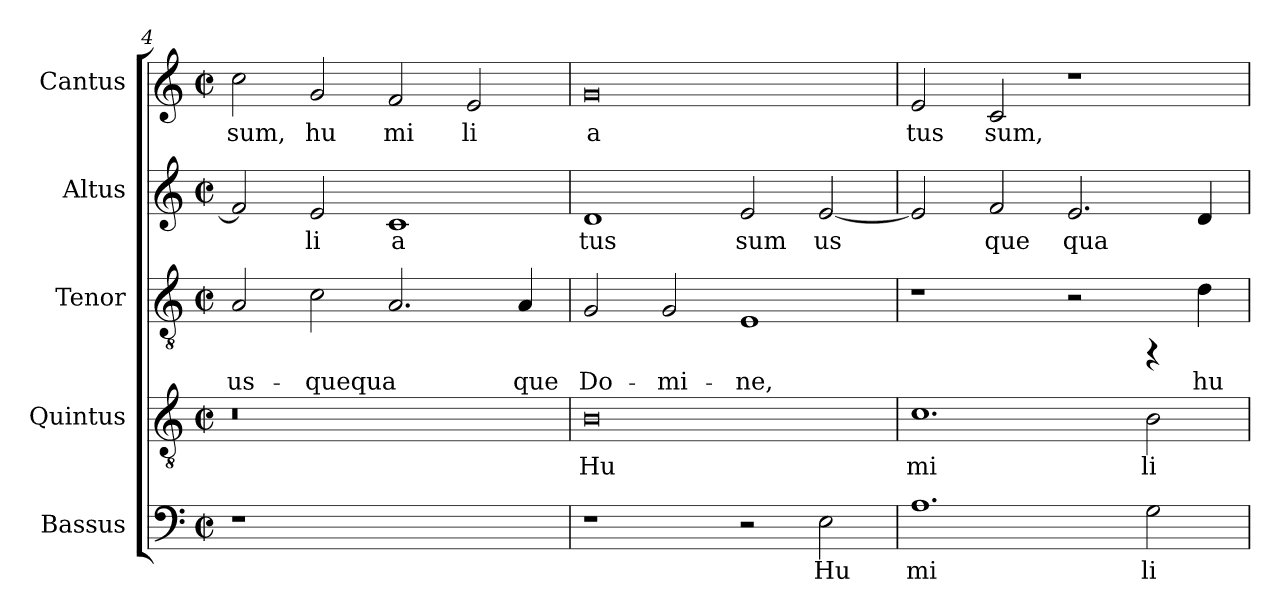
**kern	**text	**kern	**text	**kern	**text	**kern	**text	**kern	**text
*part5	*part5	*part4	*part4	*part3	*part3	*part2	*part2	*part1	*part1
*staff5	*staff5	*staff4	*staff4	*staff3	*staff3	*staff2	*staff2	*staff1	*staff1
*I"Bassus	*	*I"Quintus	*	*I"Tenor	*	*I"Altus	*	*I"Cantus	*
*clefF4	*	*clefGv2	*	*clefGv2	*	*clefG2	*	*clefG2	*
*k[]	*	*k[]	*	*k[]	*	*k[]	*	*k[]	*
*C:	*	*C:	*	*C:	*	*C:	*	*C:	*
*M2/2	*	*M2/2	*	*M2/2	*	*M2/2	*	*M2/2	*
*met(c|)	*	*met(c|)	*	*met(c|)	*	*met(c|)	*	*met(c|)	*
=4	=4	=4	=4	=4	=4	=4	=4	=4	=4
!	!	!	!	!	!LO:LY:b	!	!LO:LY:b:cj	!	!LO:LY:b:cj
1r	.	0r	.	2A/	us-	2f/]	.	2cc\	sum,
!	!	!	!	!	!LO:LY:b	!	!LO:LY:b:cj	!	!LO:LY:b:cj
.	.	.	.	2c\	-quequa-	2e/	li	2g/	hu
!	!	!	!	!	!LO:LY:b	!	!LO:LY:b:cj	!	!LO:LY:b:cj
1ryy	.	.	.	2.A/	--	1c	a	2f/	mi
!	!	!	!	!	!	!	!	!	!LO:LY:b:cj
.	.	.	.	.	.	.	.	2e/	li
!	!	!	!	!	!LO:LY:b	!	!	!	!
.	.	.	.	4A/	-que	.	.	.	.
=5	=5	=5	=5	=5	=5	=5	=5	=5	=5
!	!	!	!LO:LY:b:cj	!	!LO:LY:b	!	!LO:LY:b:cj	!	!LO:LY:b:cj
1r	.	0B	Hu	2G/	Do-	1d	tus	0g	a
!	!	!	!	!	!LO:LY:b	!	!	!	!
.	.	.	.	2G/	-mi-	.	.	.	.
!	!	!	!	!	!LO:LY:b	!	!LO:LY:b:cj	!	!
2r	.	.	.	1E	-ne,	2e/	sum	.	.
!	!LO:LY:b:cj	!	!	!	!	!	!LO:LY:b:cj	!	!
2E\	Hu	.	.	.	.	[<2e/	us	.	.
=6	=6	=6	=6	=6	=6	=6	=6	=6	=6
!	!LO:LY:b:cj	!	!LO:LY:b:cj	!	!	!	!LO:LY:b:cj	!	!LO:LY:b:cj
1.A	mi	1.c	mi	1r	.	2e/]	.	2e/	tus
!	!	!	!	!	!	!	!LO:LY:b:cj	!	!LO:LY:b:cj
.	.	.	.	.	.	2f/	que	2c/	sum,
!	!	!	!	!	!	!	!LO:LY:b:cj	!	!
.	.	.	.	2r	.	2.e/	qua	1r	.
!	!LO:LY:b:cj	!	!LO:LY:b:cj	!	!	!	!	!	!
2G\	li	2B\	li	4rFF	.	.	.	.	.
!	!	!	!	!	!LO:LY:b	!	!LO:LY:b:cj	!	!
.	.	.	.	4d\	hu-	4d/	.	.	.
=	=	=	=	=	=	=	=	=	=
*-	*-	*-	*-	*-	*-	*-	*-	*-	*-
